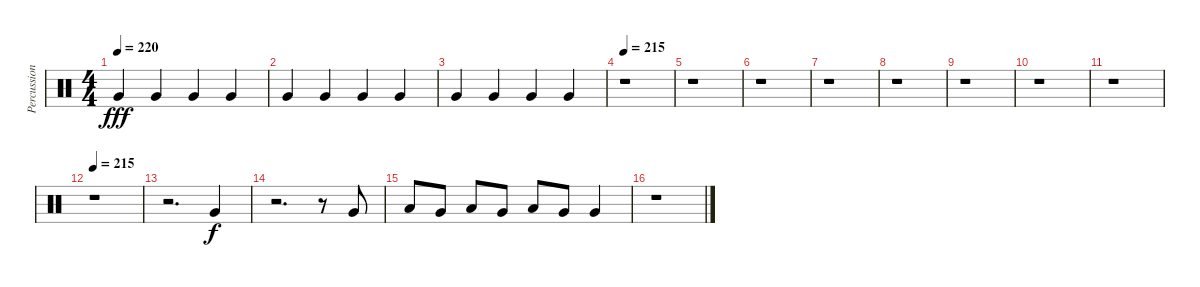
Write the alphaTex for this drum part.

\track ("Percussions2" "Percussion") {instrument percussion}
\staff {score}
\articulation defaults
\ts (4 4)
\tempo 220
\clef neutral
\ks c "Very Low Tom (hit)".4{dy fff} "Very Low Tom (hit)".4 "Very Low Tom (hit)".4 "Very Low Tom (hit)".4
|
"Very Low Tom (hit)".4 "Very Low Tom (hit)".4 "Very Low Tom (hit)".4 "Very Low Tom (hit)".4 |
"Very Low Tom (hit)".4 "Very Low Tom (hit)".4 "Very Low Tom (hit)".4 "Very Low Tom (hit)".4 |
\tempo 215
r.1 |
r.1 |
r.1 |
r.1 |
r.1 |
r.1 |
r.1 |
r.1 |
\tempo 215
r.1 |
r.2{d} "Very Low Tom (hit)".4{dy f} |
r.2{d} r.8 "Very Low Tom (hit)".8 |
"Low Floor Tom (hit)".8 "Very Low Tom (hit)".8 "Low Floor Tom (hit)".8 "Very Low Tom (hit)".8 "Low Floor Tom (hit)".8 "Very Low Tom (hit)".8 "Very Low Tom (hit)".4 |
r.1
